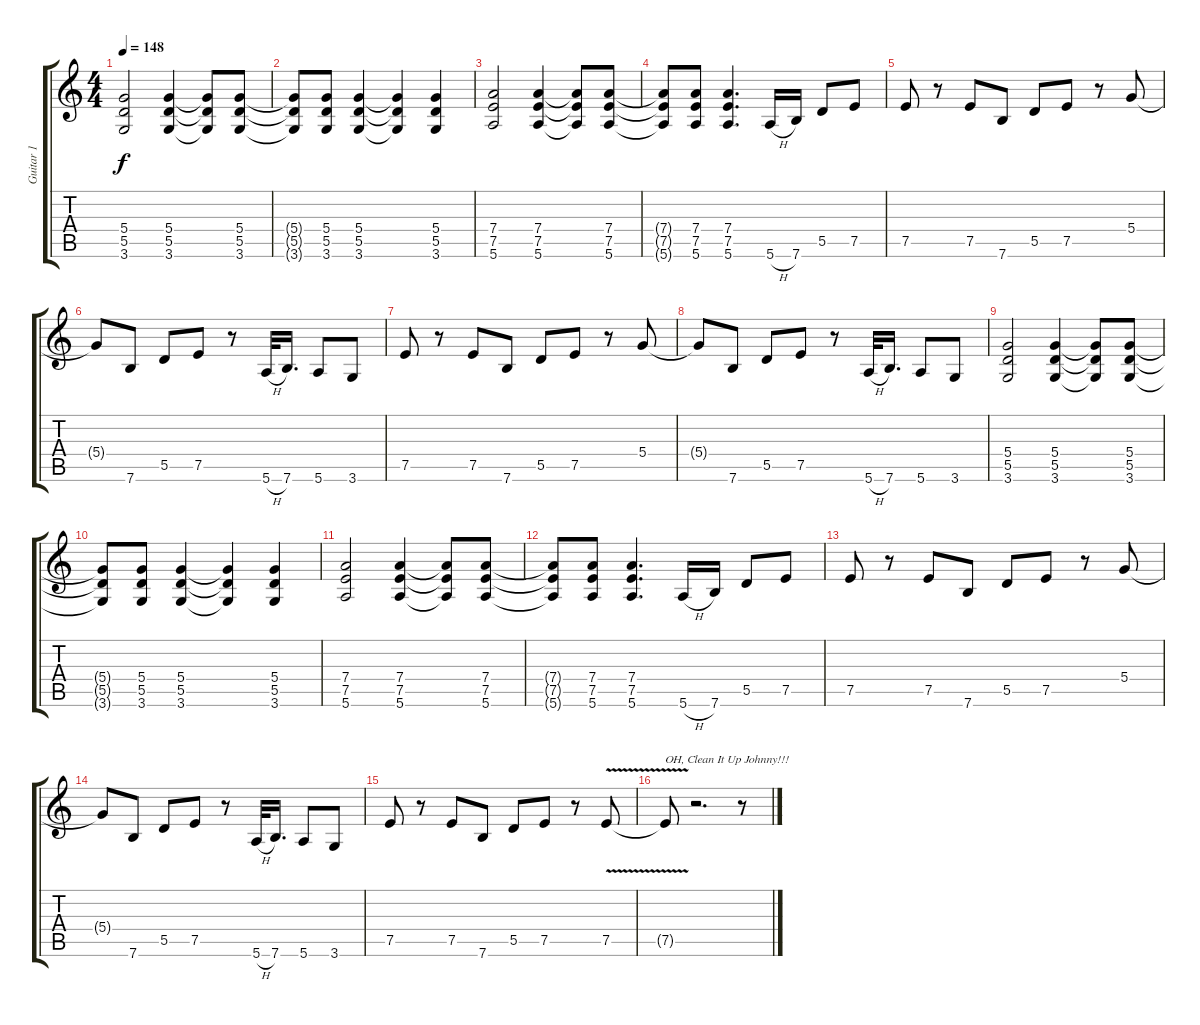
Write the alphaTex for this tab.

\track ("Guitar 1" "Guitar 1") {instrument overdrivenguitar}
\staff {score tabs}
\tuning (E4 B3 G3 D3 A2 E2) {hide}
\ts (4 4)
\tempo 148
\clef g2
\ks c
(5.4 5.5 3.6).2{dy f} (5.4 5.5 3.6).4 (5.4{t} 5.5{t} 3.6{t}).8 (5.4 5.5 3.6).8 |
(5.4{t} 5.5{t} 3.6{t}).8 (5.4 5.5 3.6).8 (5.4 5.5 3.6).4 (5.4{t} 5.5{t} 3.6{t}).4 (5.4 5.5 3.6).4 |
(7.4 7.5 5.6).2 (7.4 7.5 5.6).4 (7.4{t} 7.5{t} 5.6{t}).8 (7.4 7.5 5.6).8 |
(7.4{t} 7.5{t} 5.6{t}).8 (7.4 7.5 5.6).8 (7.4 7.5 5.6).4{d} 5.6{h}.16 7.6.16 5.5.8 7.5.8 |
7.5.8 r.8 7.5.8 7.6.8 5.5.8 7.5.8 r.8 5.4.8 |
5.4{t}.8 7.6.8 5.5.8 7.5.8 r.8 5.6{h}.32 7.6.16{d} 5.6.8 3.6.8 |
7.5.8 r.8 7.5.8 7.6.8 5.5.8 7.5.8 r.8 5.4.8 |
5.4{t}.8 7.6.8 5.5.8 7.5.8 r.8 5.6{h}.32 7.6.16{d} 5.6.8 3.6.8 |
(5.4 5.5 3.6).2 (5.4 5.5 3.6).4 (5.4{t} 5.5{t} 3.6{t}).8 (5.4 5.5 3.6).8 |
(5.4{t} 5.5{t} 3.6{t}).8 (5.4 5.5 3.6).8 (5.4 5.5 3.6).4 (5.4{t} 5.5{t} 3.6{t}).4 (5.4 5.5 3.6).4 |
(7.4 7.5 5.6).2 (7.4 7.5 5.6).4 (7.4{t} 7.5{t} 5.6{t}).8 (7.4 7.5 5.6).8 |
(7.4{t} 7.5{t} 5.6{t}).8 (7.4 7.5 5.6).8 (7.4 7.5 5.6).4{d} 5.6{h}.16 7.6.16 5.5.8 7.5.8 |
7.5.8 r.8 7.5.8 7.6.8 5.5.8 7.5.8 r.8 5.4.8 |
5.4{t}.8 7.6.8 5.5.8 7.5.8 r.8 5.6{h}.32 7.6.16{d} 5.6.8 3.6.8 |
7.5.8 r.8 7.5.8 7.6.8 5.5.8 7.5.8 r.8 7.5{v}.8 |
7.5{t}.8{txt "OH, Clean It Up Johnny!!!"} r.2{d} r.8
